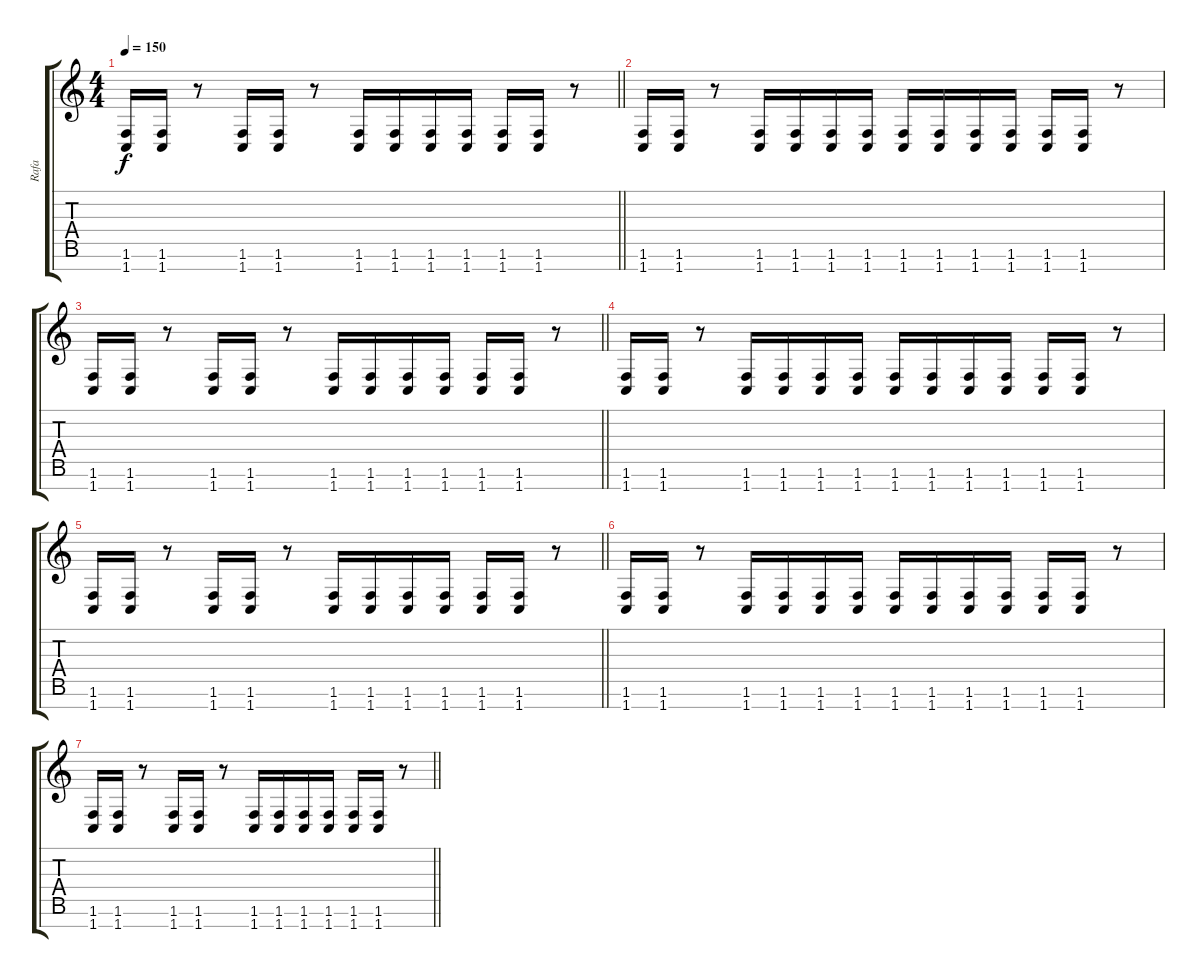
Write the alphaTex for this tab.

\track ("Rafa" "Rafa") {instrument distortionguitar}
\staff {score tabs}
\tuning (E4 B3 G3 D3 A2 E2 B1) {hide}
\ts (4 4)
\tempo 150
\clef g2
\barLineRight lightlight
\ks c
(1.6 1.7).16{dy f} (1.6 1.7).16 r.8 (1.6 1.7).16 (1.6 1.7).16 r.8 (1.6 1.7).16 (1.6 1.7).16 (1.6 1.7).16 (1.6 1.7).16 (1.6 1.7).16 (1.6 1.7).16 r.8 |
(1.6 1.7).16 (1.6 1.7).16 r.8 (1.6 1.7).16 (1.6 1.7).16 (1.6 1.7).16 (1.6 1.7).16 (1.6 1.7).16 (1.6 1.7).16 (1.6 1.7).16 (1.6 1.7).16 (1.6 1.7).16 (1.6 1.7).16 r.8 |
\barLineRight lightlight
(1.6 1.7).16 (1.6 1.7).16 r.8 (1.6 1.7).16 (1.6 1.7).16 r.8 (1.6 1.7).16 (1.6 1.7).16 (1.6 1.7).16 (1.6 1.7).16 (1.6 1.7).16 (1.6 1.7).16 r.8 |
(1.6 1.7).16 (1.6 1.7).16 r.8 (1.6 1.7).16 (1.6 1.7).16 (1.6 1.7).16 (1.6 1.7).16 (1.6 1.7).16 (1.6 1.7).16 (1.6 1.7).16 (1.6 1.7).16 (1.6 1.7).16 (1.6 1.7).16 r.8 |
\barLineRight lightlight
(1.6 1.7).16 (1.6 1.7).16 r.8 (1.6 1.7).16 (1.6 1.7).16 r.8 (1.6 1.7).16 (1.6 1.7).16 (1.6 1.7).16 (1.6 1.7).16 (1.6 1.7).16 (1.6 1.7).16 r.8 |
(1.6 1.7).16 (1.6 1.7).16 r.8 (1.6 1.7).16 (1.6 1.7).16 (1.6 1.7).16 (1.6 1.7).16 (1.6 1.7).16 (1.6 1.7).16 (1.6 1.7).16 (1.6 1.7).16 (1.6 1.7).16 (1.6 1.7).16 r.8 |
\barLineRight lightlight
(1.6 1.7).16 (1.6 1.7).16 r.8 (1.6 1.7).16 (1.6 1.7).16 r.8 (1.6 1.7).16 (1.6 1.7).16 (1.6 1.7).16 (1.6 1.7).16 (1.6 1.7).16 (1.6 1.7).16 r.8
